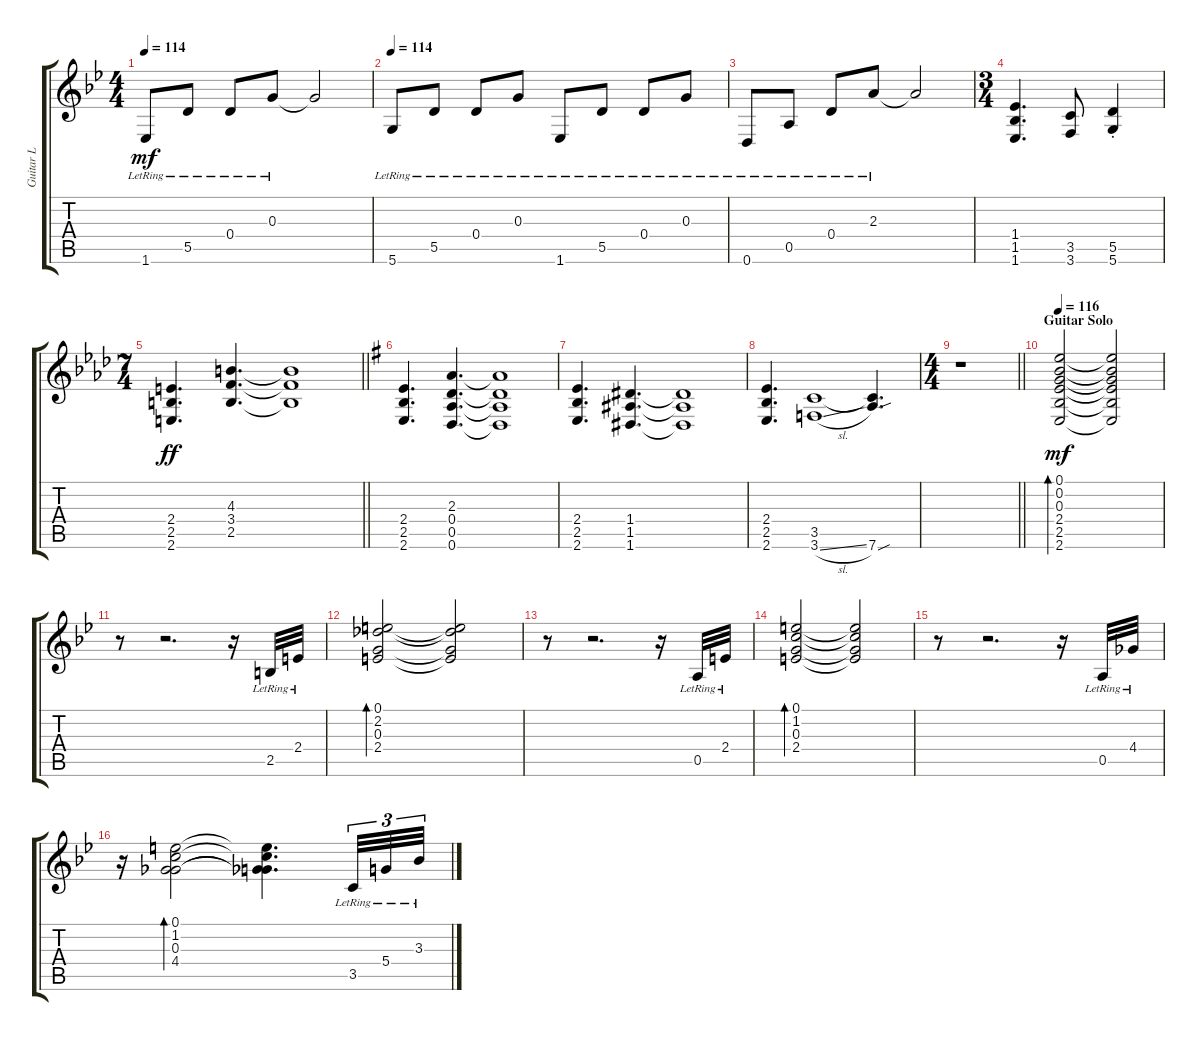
\track ("Guitar L" "Guitar L") {instrument distortionguitar}
\staff {score tabs}
\tuning (E4 B3 G3 D3 A2 D2) {hide}
\ts (4 4)
\tempo 114
\clef g2
\ks bb
1.6{lr}.8{dy mf} 5.5{lr}.8 0.4{lr}.8 0.3{lr}.8 0.3{t}.2 |
\tempo 114
5.6{lr}.8 5.5{lr}.8 0.4{lr}.8 0.3{lr}.8 1.6{lr}.8 5.5{lr}.8 0.4{lr}.8 0.3{lr}.8 |
0.6{lr}.8 0.5{lr}.8 0.4{lr}.8 2.3{lr}.8 2.3{t}.2 |
\ts (3 4)
(1.4 1.5 1.6).4{d instrument distortionguitar} (3.5 3.6).8 (5.5{st} 5.6{st}).4 |
\ts (7 4)
\barLineRight lightlight
\ks ab
(2.4 2.5 2.6).4{d dy ff} (4.3 3.4 2.5).4{d} (4.3{t} 3.4{t} 2.5{t}).1 |
\ks g
(2.4 2.5 2.6).4{d} (2.3 0.4 0.5 0.6).4{d} (2.3{t} 0.4{t} 0.5{t} 0.6{t}).1 |
(2.4 2.5 2.6).4{d} (1.4 1.5 1.6).4{d} (1.4{t} 1.5{t} 1.6{t}).1 |
(2.4 2.5 2.6).4{d} (3.5 3.6{sl}).1 (3.5{t} 7.6{sou}).4{d} |
\ts (4 4)
\barLineRight lightlight
r.1 |
\section ("" "Guitar Solo")
\tempo 116
(0.1 0.2 0.3 2.4 2.5 2.6).2{bd 30 dy mf instrument electricguitarjazz} (0.1{t} 0.2{t} 0.3{t} 2.4{t} 2.5{t} 2.6{t}).2 |
\ks bb
r.8 r.2{d} r.16 2.5{lr}.32 2.4{lr}.32 |
(0.1 2.2 0.3 2.4).2{bd 30} (0.1{t} 2.2{t} 0.3{t} 2.4{t}).2 |
r.8 r.2{d} r.16 0.5{lr}.32 2.4{lr}.32 |
(0.1 1.2 0.3 2.4).2{bd 30} (0.1{t} 1.2{t} 0.3{t} 2.4{t}).2 |
r.8 r.2{d} r.16 0.5{lr}.32 4.4{lr}.32 |
r.16 (0.1 1.2 0.3 4.4).2{bd 30} (0.1{t} 1.2{t} 0.3{t} 4.4{t}).4{d} 3.5{lr}.32{tu (3 2)} 5.4{lr}.32{tu (3 2)} 3.3{lr}.32{tu (3 2)}
